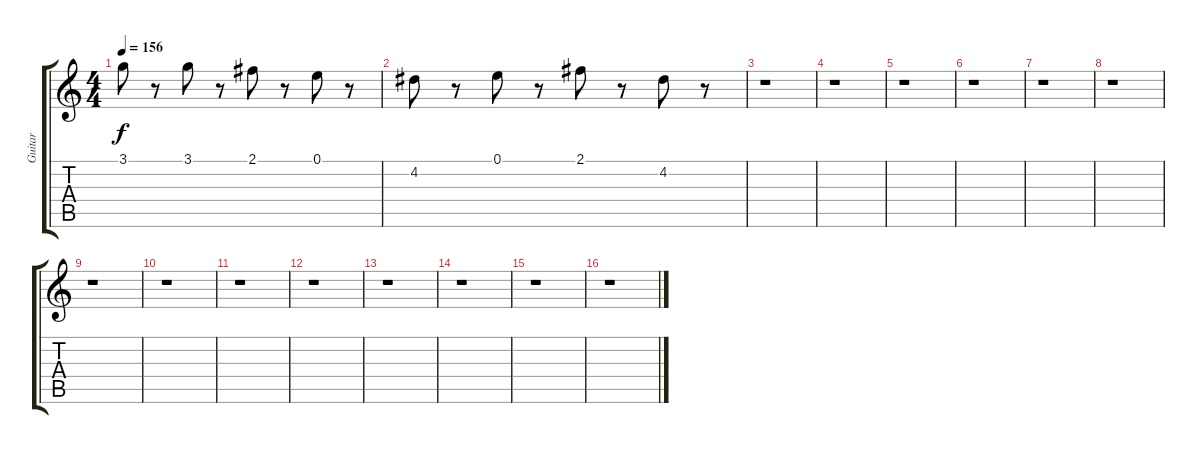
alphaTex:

\track (" Guitar" " Guitar") {instrument distortionguitar}
\staff {score tabs}
\tuning (E4 B3 G3 D3 A2 E2) {hide}
\ts (4 4)
\tempo 156
\clef g2
\ks c
3.1.8{dy f} r.8 3.1.8 r.8 2.1.8 r.8 0.1.8 r.8 |
4.2.8 r.8 0.1.8 r.8 2.1.8 r.8 4.2.8 r.8 |
r.1 |
r.1 |
r.1 |
r.1 |
r.1 |
r.1 |
r.1 |
r.1 |
r.1 |
r.1 |
r.1 |
r.1 |
r.1 |
r.1
